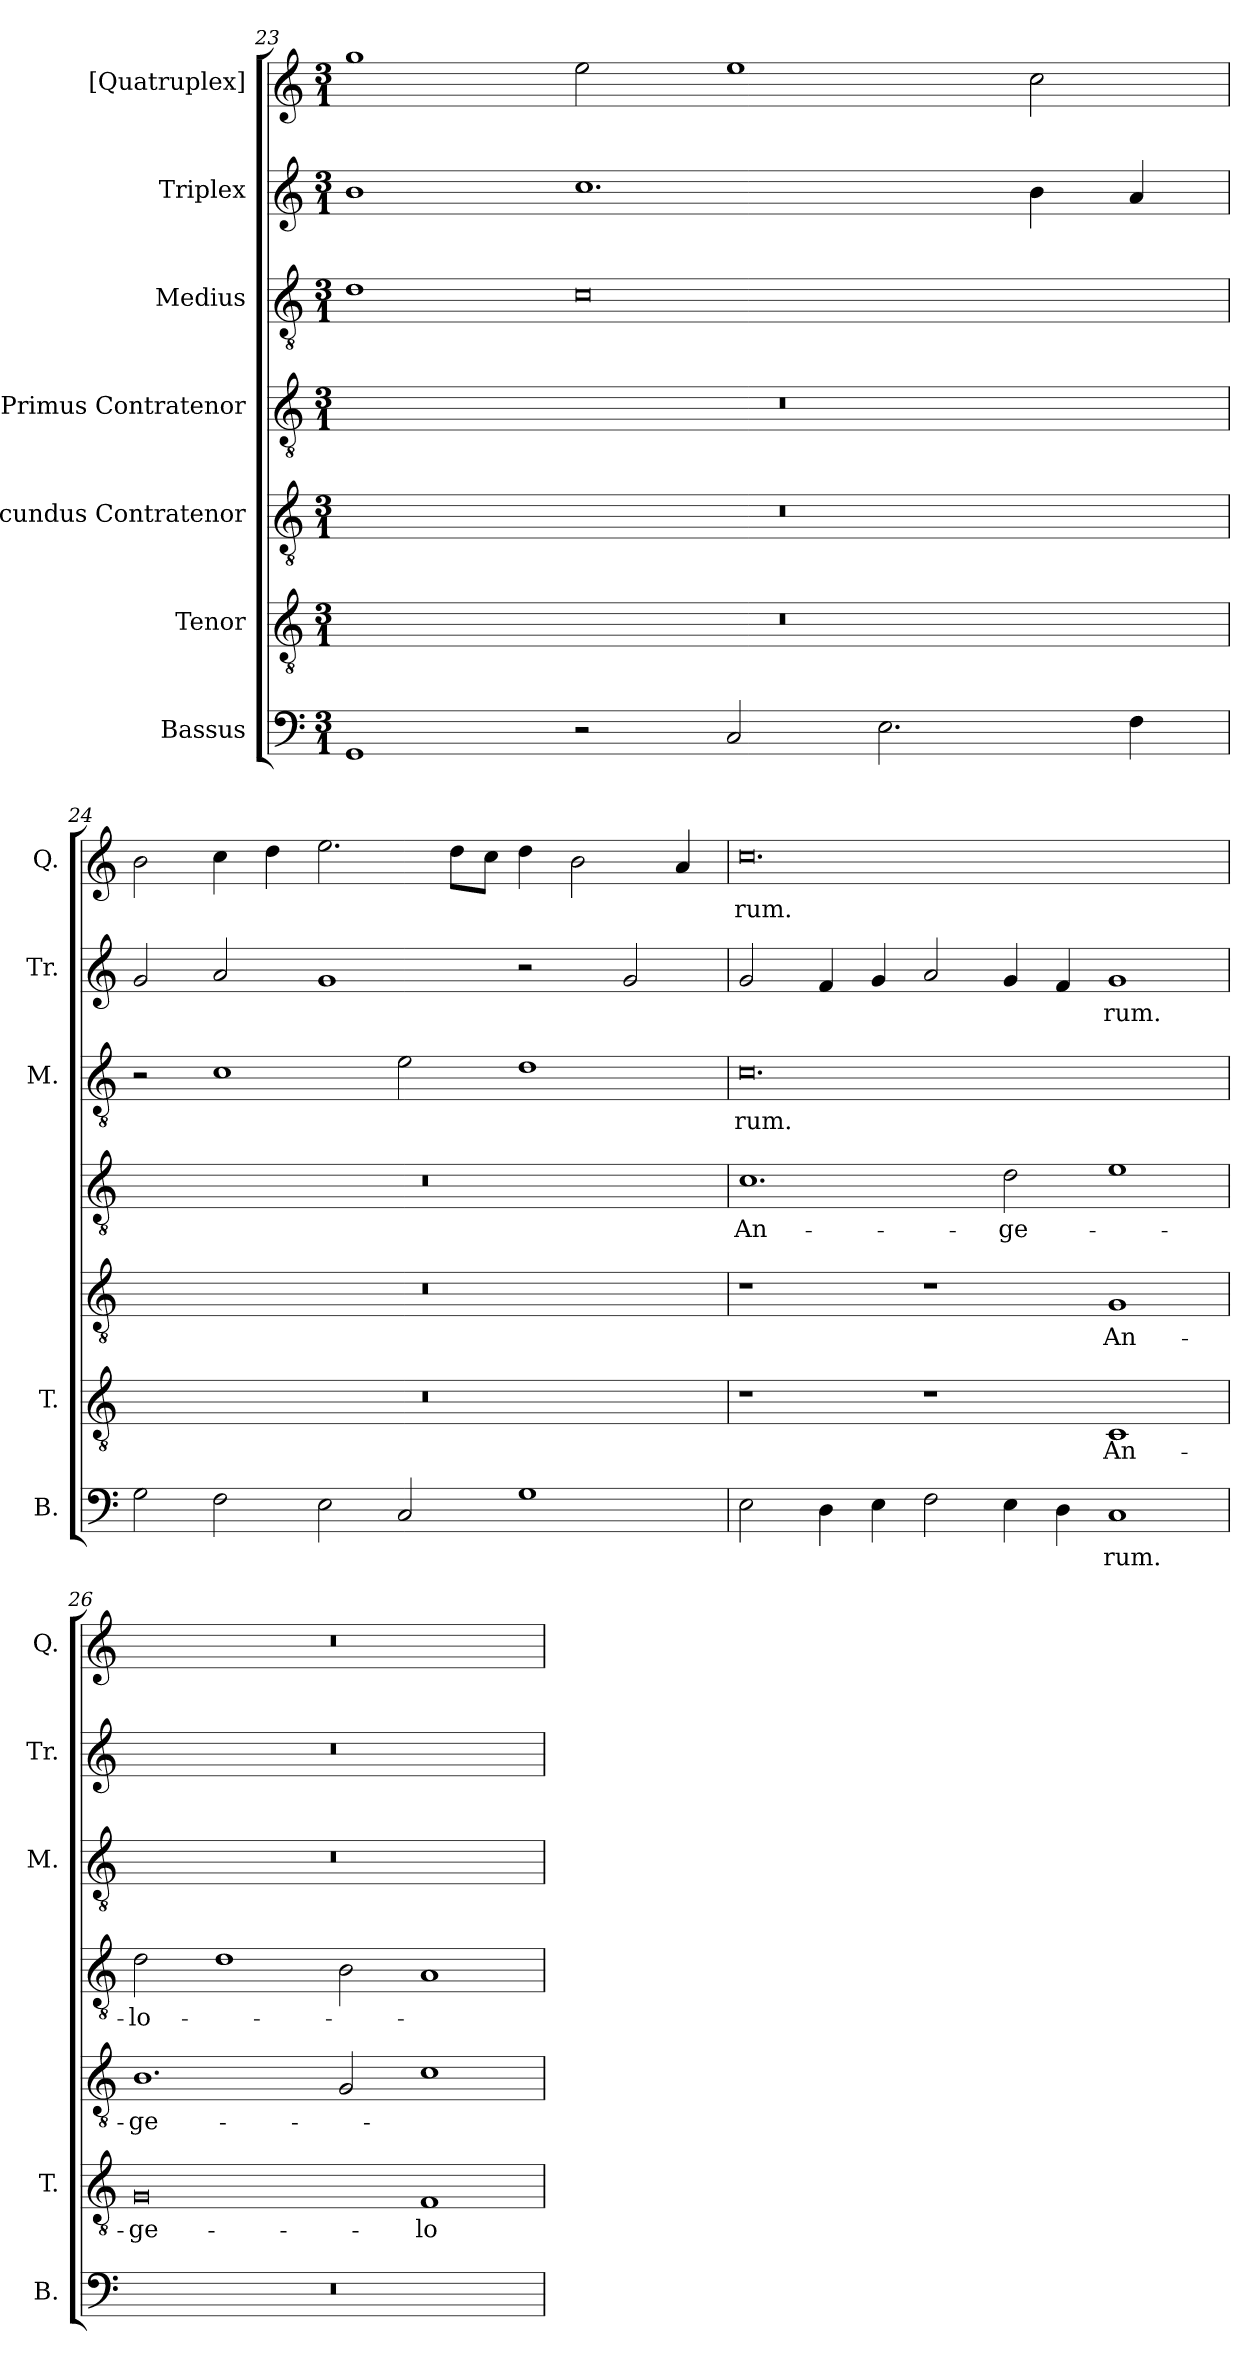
**kern	**text	**kern	**text	**kern	**text	**kern	**text	**kern	**text	**kern	**text	**kern	**text
*part7	*part7	*part6	*part6	*part5	*part5	*part4	*part4	*part3	*part3	*part2	*part2	*part1	*part1
*staff7	*staff7	*staff6	*staff6	*staff5	*staff5	*staff4	*staff4	*staff3	*staff3	*staff2	*staff2	*staff1	*staff1
*I"Bassus	*	*I"Tenor	*	*I"Secundus Contratenor	*	*I"Primus Contratenor	*	*I"Medius	*	*I"Triplex	*	*I"[Quatruplex]	*
*I'B.	*	*I'T.	*	*	*	*	*	*I'M.	*	*I'Tr.	*	*I'Q.	*
*clefF4	*	*clefGv2	*	*clefGv2	*	*clefGv2	*	*clefGv2	*	*clefG2	*	*clefG2	*
*	*	*ITrd7c12	*	*ITrd7c12	*	*ITrd7c12	*	*ITrd7c12	*	*	*	*	*
*k[]	*	*k[]	*	*k[]	*	*k[]	*	*k[]	*	*k[]	*	*k[]	*
*C:	*	*C:	*	*C:	*	*C:	*	*C:	*	*C:	*	*C:	*
*M3/1	*	*M3/1	*	*M3/1	*	*M3/1	*	*M3/1	*	*M3/1	*	*M3/1	*
=23	=23	=23	=23	=23	=23	=23	=23	=23	=23	=23	=23	=23	=23
!	!	!LO:N:vis=1	!	!LO:N:vis=1	!	!LO:N:vis=1	!	!	!	!	!	!	!
1GGi	.	0.r	.	0.r	.	0.r	.	1Di	.	1bi	.	1ggi	.
2r	.	.	.	.	.	.	.	0Ci	.	1.cci	.	2eei\	.
2Ci/	.	.	.	.	.	.	.	.	.	.	.	1eei	.
2.Ei\	.	.	.	.	.	.	.	.	.	.	.	.	.
.	.	.	.	.	.	.	.	.	.	4bi\	.	2cci\	.
4Fi\	.	.	.	.	.	.	.	.	.	4ai/	.	.	.
=24`	=24`	=24`	=24`	=24`	=24`	=24`	=24`	=24`	=24`	=24`	=24`	=24`	=24`
!	!	!LO:N:vis=1	!	!LO:N:vis=1	!	!LO:N:vis=1	!	!	!	!	!	!	!
2Gi\	.	0.r	.	0.r	.	0.r	.	2r	.	2gi/	.	2bi\	.
2Fi\	.	.	.	.	.	.	.	1Ci	.	2ai/	.	4cci\	.
.	.	.	.	.	.	.	.	.	.	.	.	4ddi\	.
2Ei\	.	.	.	.	.	.	.	.	.	1gi	.	2.eei\	.
2Ci/	.	.	.	.	.	.	.	2Ei\	.	.	.	.	.
.	.	.	.	.	.	.	.	.	.	.	.	8ddi\L	.
.	.	.	.	.	.	.	.	.	.	.	.	8cci\J	.
1Gi	.	.	.	.	.	.	.	1Di	.	2r	.	4ddi\	.
.	.	.	.	.	.	.	.	.	.	.	.	2bi\	.
.	.	.	.	.	.	.	.	.	.	2gi/	.	.	.
.	.	.	.	.	.	.	.	.	.	.	.	4ai/	.
!!LO:PB:g=z
=25`	=25`	=25`	=25`	=25`	=25`	=25`	=25`	=25`	=25`	=25`	=25`	=25`	=25`
!	!	!	!	!	!	!	!LO:LY:b:color=#000000	!	!	!	!	!	!
!	!	!	!	!	!	!	!	!	!LO:LY:b:color=#000000	!	!	!	!
!	!	!	!	!	!	!	!	!	!	!	!	!	!LO:LY:b:color=#000000
2Ei\	.	1r	.	1r	.	1.Ci	An-	0.Ci	-rum.	2gi/	.	0.cci	-rum.
4Di\	.	.	.	.	.	.	.	.	.	4fi/	.	.	.
4Ei\	.	.	.	.	.	.	.	.	.	4gi/	.	.	.
2Fi\	.	1r	.	1r	.	.	.	.	.	2ai/	.	.	.
!	!	!	!	!	!	!	!LO:LY:b:color=#000000	!	!	!	!	!	!
4Ei\	.	.	.	.	.	2Di\	-ge-	.	.	4gi/	.	.	.
4Di\	.	.	.	.	.	.	.	.	.	4fi/	.	.	.
!	!LO:LY:b:color=#000000	!	!	!	!	!	!	!	!	!	!	!	!
!	!	!	!LO:LY:b:color=#000000	!	!	!	!	!	!	!	!	!	!
!	!	!	!	!	!LO:LY:b:color=#000000	!	!	!	!	!	!	!	!
!	!	!	!	!	!	!	!	!	!	!	!LO:LY:b:color=#000000	!	!
1Ci	-rum.	1CCi	An-	1GGi	An-	1Ei	.	.	.	1gi	-rum.	.	.
=26`	=26`	=26`	=26`	=26`	=26`	=26`	=26`	=26`	=26`	=26`	=26`	=26`	=26`
!LO:N:vis=1	!	!	!	!	!	!	!	!	!	!	!	!	!
!	!	!	!LO:LY:b:color=#000000	!	!	!	!	!	!	!	!	!	!
!	!	!	!	!	!LO:LY:b:color=#000000	!	!	!	!	!	!	!	!
!	!	!	!	!	!	!	!LO:LY:b:color=#000000	!LO:N:vis=1	!	!LO:N:vis=1	!	!LO:N:vis=1	!
0.r	.	0GGi	-ge-	1.BBi	-ge-	2Di\	-lo-	0.r	.	0.r	.	0.r	.
.	.	.	.	.	.	1Di	.	.	.	.	.	.	.
.	.	.	.	2GGi/	.	2BBi\	.	.	.	.	.	.	.
!	!	!	!LO:LY:b:color=#000000	!	!	!	!	!	!	!	!	!	!
.	.	1FFi	-lo-	1Ci	.	1AAi	.	.	.	.	.	.	.
=`	=`	=`	=`	=`	=`	=`	=`	=`	=`	=`	=`	=`	=`
*-	*-	*-	*-	*-	*-	*-	*-	*-	*-	*-	*-	*-	*-
